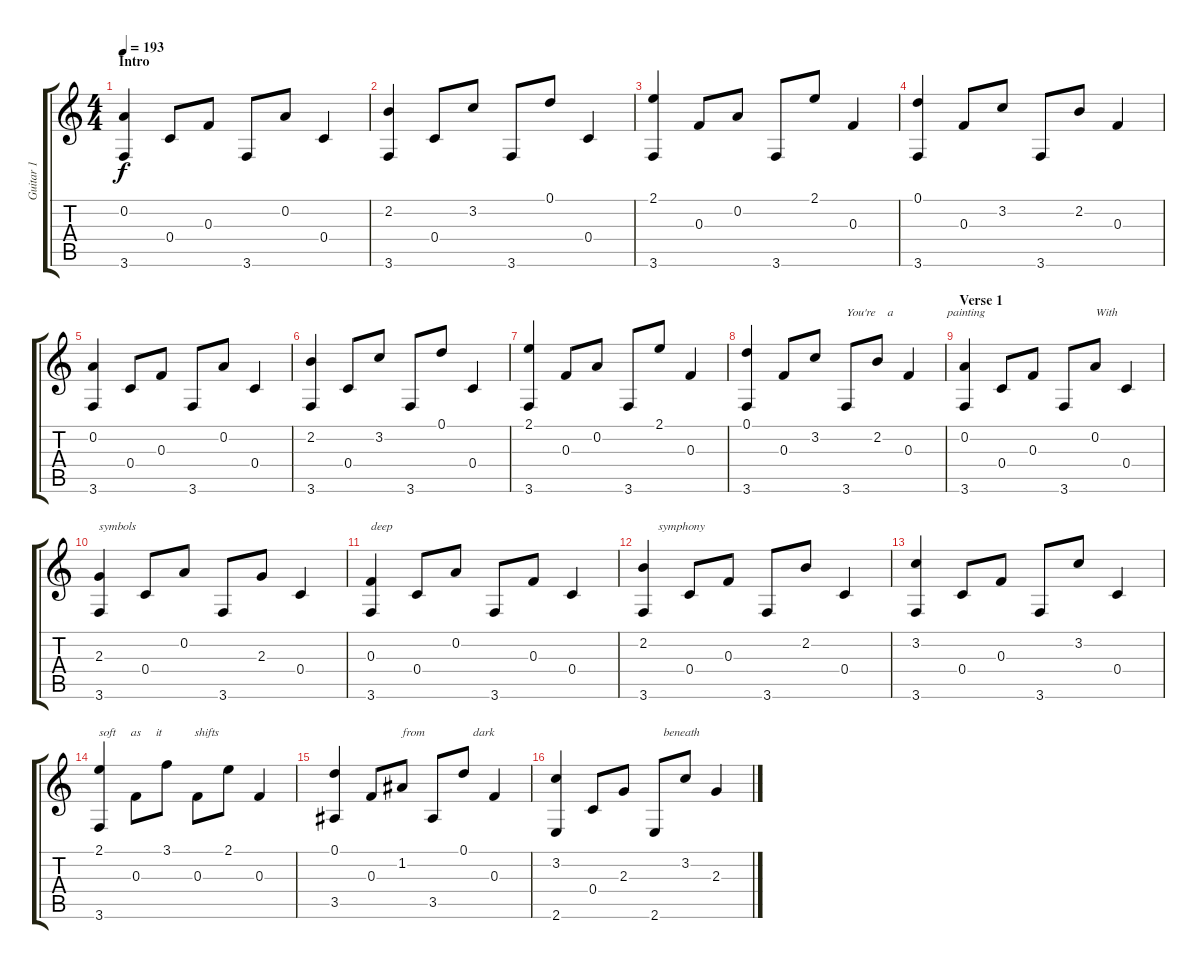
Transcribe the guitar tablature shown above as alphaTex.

\track ("Guitar 1" "Guitar 1") {instrument acousticguitarsteel}
\staff {score tabs}
\tuning (D4 A3 F3 C3 G2 D2) {hide}
\ts (4 4)
\section ("" "Intro")
\tempo 193
\clef g2
\ks c
(0.2 3.6).4{dy f instrument acousticguitarsteel} 0.4.8 0.3.8 3.6.8 0.2.8 0.4.4 |
(2.2 3.6).4 0.4.8 3.2.8 3.6.8 0.1.8 0.4.4 |
(2.1 3.6).4 0.3.8 0.2.8 3.6.8 2.1.8 0.3.4 |
(0.1 3.6).4 0.3.8 3.2.8 3.6.8 2.2.8 0.3.4 |
(0.2 3.6).4 0.4.8 0.3.8 3.6.8 0.2.8 0.4.4 |
(2.2 3.6).4 0.4.8 3.2.8 3.6.8 0.1.8 0.4.4 |
(2.1 3.6).4 0.3.8 0.2.8 3.6.8 2.1.8 0.3.4 |
(0.1 3.6).4 0.3.8 3.2.8 3.6.8{txt "You're    a                  painting "} 2.2.8 0.3.4 |
\section ("" "Verse 1")
(0.2 3.6).4 0.4.8 0.3.8 3.6.8 0.2.8{txt "With"} 0.4.4 |
(2.3 3.6).4{txt "symbols"} 0.4.8 0.2.8 3.6.8 2.3.8 0.4.4 |
(0.3 3.6).4{txt "deep"} 0.4.8 0.2.8 3.6.8 0.3.8 0.4.4 |
(2.2 3.6).4{txt "     symphony"} 0.4.8 0.3.8 3.6.8 2.2.8 0.4.4 |
(3.2 3.6).4 0.4.8 0.3.8 3.6.8 3.2.8 0.4.4 |
(2.1 3.6).4{txt "soft     as     it           shifts"} 0.3.8 3.1.8 0.3.8 2.1.8 0.3.4 |
(0.1 3.5).4 0.3.8 1.2.8{txt "from                dark "} 3.5.8 0.1.8 0.3.4 |
(3.2 2.6).4 0.4.8 2.3.8 2.6.8{txt "   beneath "} 3.2.8 2.3.4
